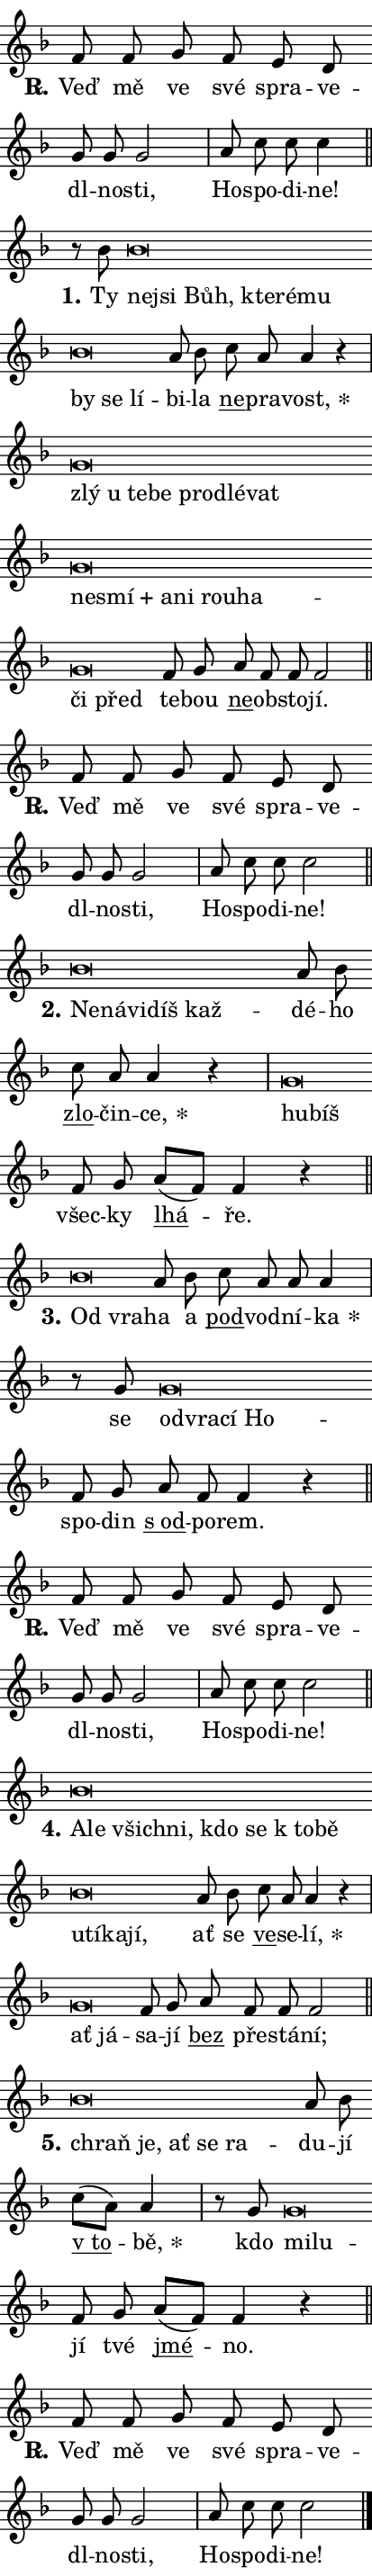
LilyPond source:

\version "2.22.1"
\header { tagline = "" }
\paper {
  indent = 0\cm
  top-margin = 0\cm
  right-margin = 0\cm
  bottom-margin = 0\cm
  left-margin = 0\cm
  paper-width = 7\cm
  page-breaking = #ly:one-page-breaking
  system-system-spacing.basic-distance = #11
  score-system-spacing.basic-distance = #11
  ragged-last = ##f
}


%% Author: Thomas Morley
%% https://lists.gnu.org/archive/html/lilypond-user/2020-05/msg00002.html
#(define (line-position grob)
"Returns position of @var[grob} in current system:
   @code{'start}, if at first time-step
   @code{'end}, if at last time-step
   @code{'middle} otherwise
"
  (let* ((col (ly:item-get-column grob))
         (ln (ly:grob-object col 'left-neighbor))
         (rn (ly:grob-object col 'right-neighbor))
         (col-to-check-left (if (ly:grob? ln) ln col))
         (col-to-check-right (if (ly:grob? rn) rn col))
         (break-dir-left
           (and
             (ly:grob-property col-to-check-left 'non-musical #f)
             (ly:item-break-dir col-to-check-left)))
         (break-dir-right
           (and
             (ly:grob-property col-to-check-right 'non-musical #f)
             (ly:item-break-dir col-to-check-right))))
        (cond ((eqv? 1 break-dir-left) 'start)
              ((eqv? -1 break-dir-right) 'end)
              (else 'middle))))

#(define (tranparent-at-line-position vctor)
  (lambda (grob)
  "Relying on @code{line-position} select the relevant enry from @var{vctor}.
Used to determine transparency,"
    (case (line-position grob)
      ((end) (not (vector-ref vctor 0)))
      ((middle) (not (vector-ref vctor 1)))
      ((start) (not (vector-ref vctor 2))))))

noteHeadBreakVisibility =
#(define-music-function (break-visibility)(vector?)
"Makes @code{NoteHead}s transparent relying on @var{break-visibility}"
#{
  \override NoteHead.transparent =
    #(tranparent-at-line-position break-visibility)
#})

#(define delete-ledgers-for-transparent-note-heads
  (lambda (grob)
    "Reads whether a @code{NoteHead} is transparent.
If so this @code{NoteHead} is removed from @code{'note-heads} from
@var{grob}, which is supposed to be @code{LedgerLineSpanner}.
As a result ledgers are not printed for this @code{NoteHead}"
    (let* ((nhds-array (ly:grob-object grob 'note-heads))
           (nhds-list
             (if (ly:grob-array? nhds-array)
                 (ly:grob-array->list nhds-array)
                 '()))
           ;; Relies on the transparent-property being done before
           ;; Staff.LedgerLineSpanner.after-line-breaking is executed.
           ;; This is fragile ...
           (to-keep
             (remove
               (lambda (nhd)
                 (ly:grob-property nhd 'transparent #f))
               nhds-list)))
      ;; TODO find a better method to iterate over grob-arrays, similiar
      ;; to filter/remove etc for lists
      ;; For now rebuilt from scratch
      (set! (ly:grob-object grob 'note-heads)  '())
      (for-each
        (lambda (nhd)
          (ly:pointer-group-interface::add-grob grob 'note-heads nhd))
        to-keep))))

hideNotes = {
  \noteHeadBreakVisibility #begin-of-line-visible
}
unHideNotes = {
  \noteHeadBreakVisibility #all-visible
}

% work-around for resetting accidentals
% https://lilypond.org/doc/v2.23/Documentation/notation/displaying-rhythms#unmetered-music
cadenzaMeasure = {
  \cadenzaOff
  \partial 1024 s1024
  \cadenzaOn
}

#(define-markup-command (accent layout props text) (markup?)
  "Underline accented syllable"
  (interpret-markup layout props
    #{\markup \override #'(offset . 4.3) \underline { #text }#}))

responsum = \markup \concat {
  "R" \hspace #-1.05 \path #0.1 #'((moveto 0 0.07) (lineto 0.9 0.8)) \hspace #0.05 "."
}

\layout {
    \context {
        \Staff
        \remove "Time_signature_engraver"
        \override LedgerLineSpanner.after-line-breaking = #delete-ledgers-for-transparent-note-heads
    }
    \context {
        \Voice {
            \override NoteHead.output-attributes = #'((class . "notehead"))
            \override Hairpin.height = #0.55
        }
    }
    \context {
        \Lyrics {
            \override StanzaNumber.output-attributes = #'((class . "stanzanumber"))
            \override LyricSpace.minimum-distance = #0.9
            \override LyricText.font-name = #"TeX Gyre Schola"
            \override LyricText.font-size = 1
            \override StanzaNumber.font-name = #"TeX Gyre Schola Bold"
            \override StanzaNumber.font-size = 1
        }
    }
}

% magnetic-lyrics.ily
%
%   written by
%     Jean Abou Samra <jean@abou-samra.fr>
%     Werner Lemberg <wl@gnu.org>
%
%   adapted by
%     Jiri Hon <jiri.hon@gmail.com>
%
% Version 2022-Apr-15

% https://www.mail-archive.com/lilypond-user@gnu.org/msg149350.html

#(define (Left_hyphen_pointer_engraver context)
   "Collect syllable-hyphen-syllable occurrences in lyrics and store
them in properties.  This engraver only looks to the left.  For
example, if the lyrics input is @code{foo -- bar}, it does the
following.

@itemize @bullet
@item
Set the @code{text} property of the @code{LyricHyphen} grob between
@q{foo} and @q{bar} to @code{foo}.

@item
Set the @code{left-hyphen} property of the @code{LyricText} grob with
text @q{foo} to the @code{LyricHyphen} grob between @q{foo} and
@q{bar}.
@end itemize

Use this auxiliary engraver in combination with the
@code{lyric-@/text::@/apply-@/magnetic-@/offset!} hook."
   (let ((hyphen #f)
         (text #f))
     (make-engraver
      (acknowledgers
       ((lyric-syllable-interface engraver grob source-engraver)
        (set! text grob)))
      (end-acknowledgers
       ((lyric-hyphen-interface engraver grob source-engraver)
        ;(when (not (grob::has-interface grob 'lyric-space-interface))
          (set! hyphen grob)));)
      ((stop-translation-timestep engraver)
       (when (and text hyphen)
         (ly:grob-set-object! text 'left-hyphen hyphen))
       (set! text #f)
       (set! hyphen #f)))))

#(define (lyric-text::apply-magnetic-offset! grob)
   "If the space between two syllables is less than the value in
property @code{LyricText@/.details@/.squash-threshold}, move the right
syllable to the left so that it gets concatenated with the left
syllable.

Use this function as a hook for
@code{LyricText@/.after-@/line-@/breaking} if the
@code{Left_@/hyphen_@/pointer_@/engraver} is active."
   (let ((hyphen (ly:grob-object grob 'left-hyphen #f)))
     (when hyphen
       (let ((left-text (ly:spanner-bound hyphen LEFT)))
         (when (grob::has-interface left-text 'lyric-syllable-interface)
           (let* ((common (ly:grob-common-refpoint grob left-text X))
                  (this-x-ext (ly:grob-extent grob common X))
                  (left-x-ext
                   (begin
                     ;; Trigger magnetism for left-text.
                     (ly:grob-property left-text 'after-line-breaking)
                     (ly:grob-extent left-text common X)))
                  ;; `delta` is the gap width between two syllables.
                  (delta (- (interval-start this-x-ext)
                            (interval-end left-x-ext)))
                  (details (ly:grob-property grob 'details))
                  (threshold (assoc-get 'squash-threshold details 0.2)))
             (when (< delta threshold)
               (let* (;; We have to manipulate the input text so that
                      ;; ligatures crossing syllable boundaries are not
                      ;; disabled.  For languages based on the Latin
                      ;; script this is essentially a beautification.
                      ;; However, for non-Western scripts it can be a
                      ;; necessity.
                      (lt (ly:grob-property left-text 'text))
                      (rt (ly:grob-property grob 'text))
                      (is-space (grob::has-interface hyphen 'lyric-space-interface))
                      (space (if is-space " " ""))
                      (space-markup (grob-interpret-markup grob " "))
                      (space-size (interval-length (ly:stencil-extent space-markup X)))
                      (extra-delta (if is-space space-size 0))
                      ;; Append new syllable.
                      (ltrt-space (if (and (string? lt) (string? rt))
                                (string-append lt space rt)
                                (make-concat-markup (list lt space rt))))
                      ;; Right-align `ltrt` to the right side.
                      (ltrt-space-markup (grob-interpret-markup
                               grob
                               (make-translate-markup
                                (cons (interval-length this-x-ext) 0)
                                (make-right-align-markup ltrt-space)))))
                 (begin
                   ;; Don't print `left-text`.
                   (ly:grob-set-property! left-text 'stencil #f)
                   ;; Set text and stencil (which holds all collected
                   ;; syllables so far) and shift it to the left.
                   (ly:grob-set-property! grob 'text ltrt-space)
                   (ly:grob-set-property! grob 'stencil ltrt-space-markup)
                   (ly:grob-translate-axis! grob (- (- delta extra-delta)) X))))))))))


#(define (lyric-hyphen::displace-bounds-first grob)
   ;; Make very sure this callback isn't triggered too early.
   (let ((left (ly:spanner-bound grob LEFT))
         (right (ly:spanner-bound grob RIGHT)))
     (ly:grob-property left 'after-line-breaking)
     (ly:grob-property right 'after-line-breaking)
     (ly:lyric-hyphen::print grob)))

squashThreshold = #0.4

\layout {
  \context {
    \Lyrics
    \consists #Left_hyphen_pointer_engraver
    \override LyricText.after-line-breaking =
      #lyric-text::apply-magnetic-offset!
    \override LyricHyphen.stencil = #lyric-hyphen::displace-bounds-first
    \override LyricText.details.squash-threshold = \squashThreshold
    \override LyricHyphen.minimum-distance = 0
    \override LyricHyphen.minimum-length = \squashThreshold
  }
}

squash = \override LyricText.details.squash-threshold = 9999
unSquash = \override LyricText.details.squash-threshold = \squashThreshold

left = \override LyricText.self-alignment-X = #LEFT
unLeft = \revert LyricText.self-alignment-X

starOffset = #(lambda (grob) 
                (let ((x_offset (ly:self-alignment-interface::aligned-on-x-parent grob)))
                  (if (= x_offset 0) 0 (+ x_offset 1.2))))

star = #(define-music-function (syllable)(string?)
"Append star separator at the end of a syllable"
#{
  \once \override LyricText.X-offset = #starOffset
  \lyricmode { \markup {
    #syllable
    \override #'((font-name . "TeX Gyre Schola Bold")) \hspace #0.2 \lower #0.65 \larger "*"
  } }
#})

starAccent = #(define-music-function (syllable)(string?)
"Append star separator at the end of a syllable and make accent"
#{
  \once \override LyricText.X-offset = #starOffset
  \lyricmode { \markup {
    \accent #syllable
    \override #'((font-name . "TeX Gyre Schola Bold")) \hspace #0.2 \lower #0.65 \larger "*"
  } }
#})

breath = #(define-music-function (syllable)(string?)
"Append breathing indicator at the end of a syllable"
#{
  \lyricmode { \markup { #syllable "+" } }
#})

optionalBreath = #(define-music-function (syllable)(string?)
"Append optional breathing indicator at the end of a syllable"
#{
  \lyricmode { \markup { #syllable "(+)" } }
#})


\score {
    <<
        \new Voice = "melody" { \cadenzaOn \key f \major \relative { f'8 f g f e d \bar "" g g g2 \cadenzaMeasure \bar "|" a8 c c c4 \cadenzaMeasure \bar "||" \break }
\relative { r8 bes'8 bes\breve*1/16 \hideNotes \breve*1/16 \bar "" \breve*1/16 \bar "" \breve*1/16 \bar "" \breve*1/16 \bar "" \breve*1/16 \bar "" \breve*1/16 \bar "" \breve*1/16 \breve*1/16 \bar "" \unHideNotes a8 bes \bar "" c a a4 r \cadenzaMeasure \bar "|" g\breve*1/16 \hideNotes \breve*1/16 \bar "" \breve*1/16 \bar "" \breve*1/16 \bar "" \breve*1/16 \bar "" \breve*1/16 \bar "" \breve*1/16 \bar "" \breve*1/16 \bar "" \breve*1/16 \bar "" \breve*1/16 \bar "" \breve*1/16 \bar "" \breve*1/16 \bar "" \breve*1/16 \bar "" \breve*1/16 \breve*1/16 \bar "" \unHideNotes f8 g \bar "" a f f f2 \cadenzaMeasure \bar "||" \break }
\relative { f'8 f g f e d \bar "" g g g2 \cadenzaMeasure \bar "|" a8 c c c2 \cadenzaMeasure \bar "||" \break }
\relative { bes'\breve*1/16 \hideNotes \breve*1/16 \bar "" \breve*1/16 \bar "" \breve*1/16 \breve*1/16 \bar "" \unHideNotes a8 bes \bar "" c a a4 r \cadenzaMeasure \bar "|" g\breve*1/16 \hideNotes \breve*1/16 \bar "" \unHideNotes f8 g \bar "" a[( f)] f4 r \cadenzaMeasure \bar "||" \break }
\relative { bes'\breve*1/16 \hideNotes \breve*1/16 \bar "" \unHideNotes a8 bes \bar "" c a a a4 \cadenzaMeasure \bar "|" r8 g8 g\breve*1/16 \hideNotes \breve*1/16 \bar "" \breve*1/16 \breve*1/16 \bar "" \unHideNotes f8 g \bar "" a f f4 r \cadenzaMeasure \bar "||" \break }
\relative { f'8 f g f e d \bar "" g g g2 \cadenzaMeasure \bar "|" a8 c c c2 \cadenzaMeasure \bar "||" \break }
\relative { bes'\breve*1/16 \hideNotes \breve*1/16 \bar "" \breve*1/16 \bar "" \breve*1/16 \bar "" \breve*1/16 \bar "" \breve*1/16 \bar "" \breve*1/16 \bar "" \breve*1/16 \bar "" \breve*1/16 \bar "" \breve*1/16 \bar "" \breve*1/16 \breve*1/16 \bar "" \unHideNotes a8 bes \bar "" c a a4 r \cadenzaMeasure \bar "|" g\breve*1/16 \hideNotes \breve*1/16 \bar "" \unHideNotes f8 g \bar "" a f f f2 \cadenzaMeasure \bar "||" \break }
\relative { bes'\breve*1/16 \hideNotes \breve*1/16 \bar "" \breve*1/16 \bar "" \breve*1/16 \breve*1/16 \bar "" \unHideNotes a8 bes \bar "" c[( a)] a4 \cadenzaMeasure \bar "|" r8 g8 g\breve*1/16 \hideNotes \breve*1/16 \bar "" \unHideNotes f8 g \bar "" a[( f)] f4 r \cadenzaMeasure \bar "||" \break }
\relative { f'8 f g f e d \bar "" g g g2 \cadenzaMeasure \bar "|" a8 c c c2 \cadenzaMeasure \bar "||" \break } \bar "|." }
        \new Lyrics \lyricsto "melody" { \lyricmode { \set stanza = \responsum
Veď mě ve své spra -- ve -- dl -- no -- sti, Ho -- spo -- di -- ne!
\set stanza = "1."
Ty \left nej -- \squash si Bůh, kte -- ré -- mu by se lí -- \unLeft \unSquash bi -- la \markup \accent ne -- pra -- \star vost, \left zlý \squash u te -- be prod -- lé -- vat ne -- \breath "smí" a -- ni rou -- ha -- či před \unLeft \unSquash te -- bou \markup \accent ne -- ob -- sto -- jí.
\set stanza = \responsum
Veď mě ve své spra -- ve -- dl -- no -- sti, Ho -- spo -- di -- ne!
\set stanza = "2."
\left Ne -- \squash ná -- vi -- díš kaž -- \unLeft \unSquash dé -- ho \markup \accent zlo -- čin -- \star ce, \left hu -- \squash bíš \unLeft \unSquash všec -- ky \markup \accent lhá -- ře.
\set stanza = "3."
\left Od \squash vra -- \unLeft \unSquash ha a \markup \accent pod -- vod -- ní -- \star ka se \left od -- \squash vra -- cí Ho -- \unLeft \unSquash spo -- din \markup \accent "s od" -- po -- rem.
\set stanza = \responsum
Veď mě ve své spra -- ve -- dl -- no -- sti, Ho -- spo -- di -- ne!
\set stanza = "4."
\left A -- \squash le všich -- ni, kdo se "k to" -- bě u -- tí -- ka -- jí, \unLeft \unSquash ať se \markup \accent ve -- se -- \star lí, \left ať \squash já -- \unLeft \unSquash sa -- jí \markup \accent bez pře -- stá -- ní;
\set stanza = "5."
\left chraň \squash je, ať se ra -- \unLeft \unSquash du -- jí \markup \accent "v to" -- \star bě, kdo \left mi -- \squash lu -- \unLeft \unSquash jí tvé \markup \accent jmé -- no.
\set stanza = \responsum
Veď mě ve své spra -- ve -- dl -- no -- sti, Ho -- spo -- di -- ne! } }
    >>
    \layout {}
}
